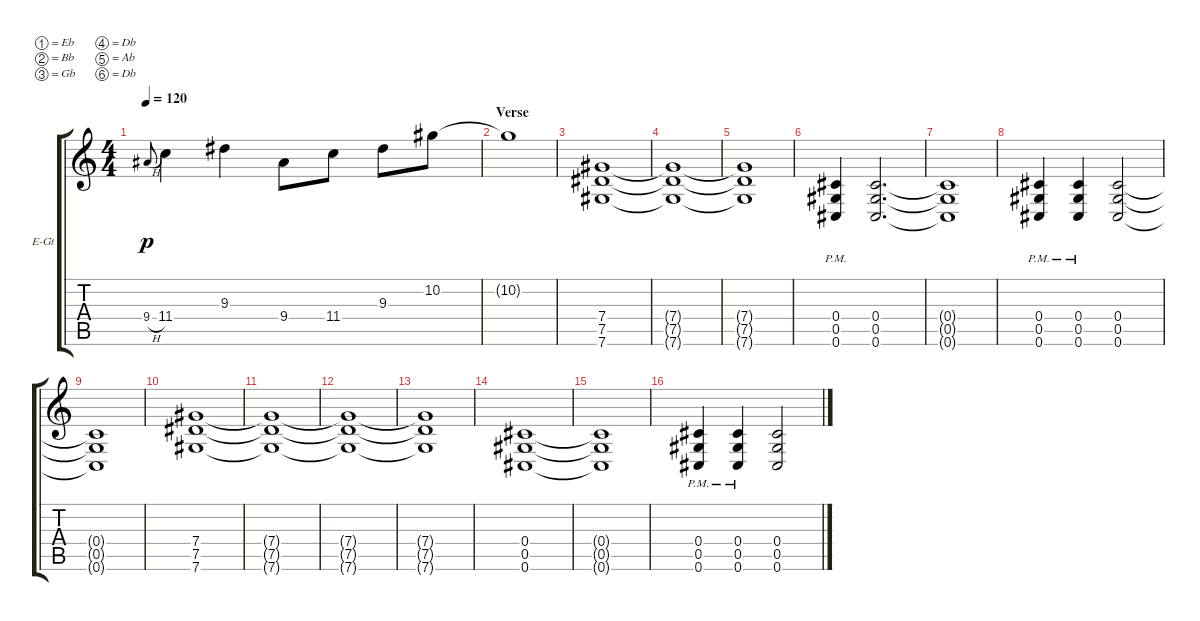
\defaultSystemsLayout 4
\bracketExtendMode groupsimilarinstruments
\firstSystemTrackNameOrientation horizontal
\otherSystemsTrackNameOrientation horizontal
\track ("Electric Guitar (Slight Crunch)" "E-Gt") {instrument electricguitarclean}
\staff {score tabs}
\tuning (Eb4 Bb3 Gb3 Db3 Ab2 Db2)
\ts (4 4)
\tempo 120
\clef g2
\ks c
9.4{h}.8{gr onbeat dy p} 11.4.4 9.3.4 9.4.8 11.4.8 9.3.8 10.2.8 |
\section ("" "Verse")
10.2{t}.1 |
(7.4 7.5 7.6).1 |
(7.4{t} 7.5{t} 7.6{t}).1 |
(7.6{t} 7.5{t} 7.4{t}).1 |
(0.6{pm} 0.5{pm} 0.4{pm}).4 (0.6 0.5 0.4).2{d} |
(0.4{t} 0.5{t} 0.6{t}).1 |
(0.6{pm} 0.5{pm} 0.4{pm}).4 (0.6{pm} 0.5{pm} 0.4{pm}).4 (0.6 0.5 0.4).2 |
(0.4{t} 0.5{t} 0.6{t}).1 |
(7.6 7.5 7.4).1 |
(7.4{t} 7.5{t} 7.6{t}).1 |
(7.4{t} 7.5{t} 7.6{t}).1 |
(7.6{t} 7.5{t} 7.4{t}).1 |
(0.6 0.5 0.4).1 |
(0.4{t} 0.5{t} 0.6{t}).1 |
(0.6{pm} 0.5{pm} 0.4{pm}).4 (0.6{pm} 0.5{pm} 0.4{pm}).4 (0.6 0.5 0.4).2
